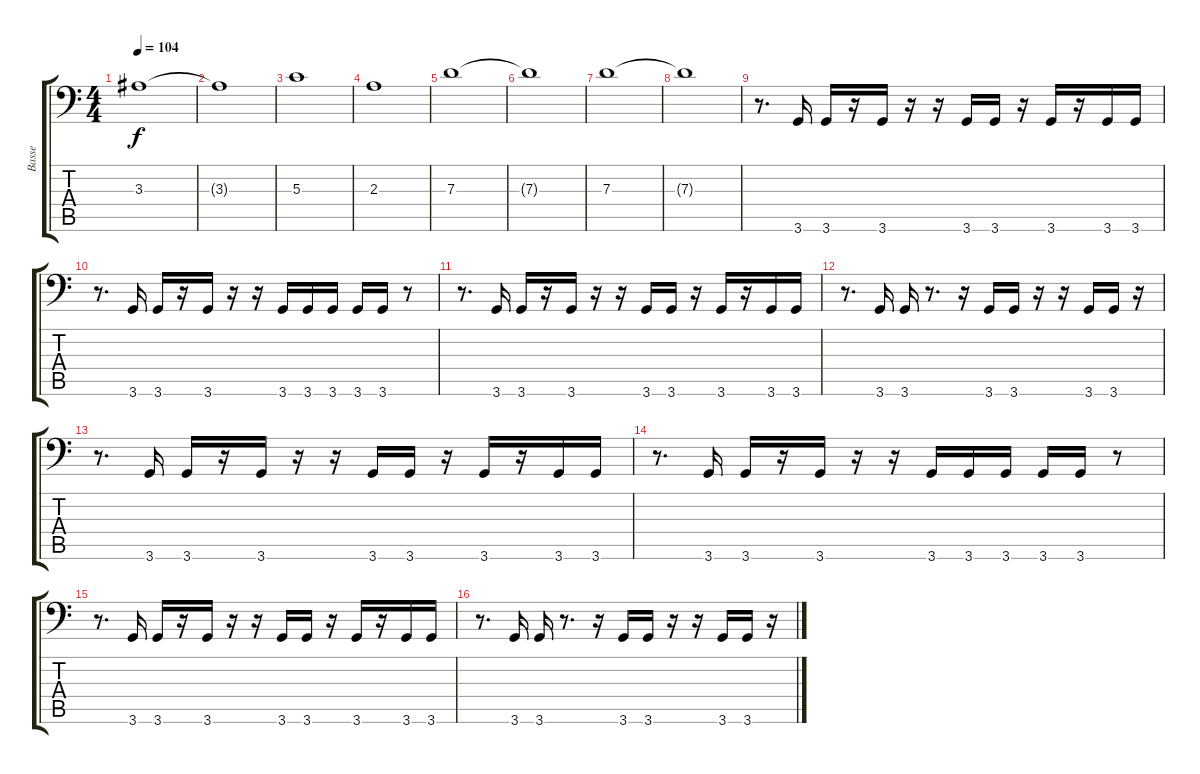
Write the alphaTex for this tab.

\track ("Basse" "Basse") {instrument acousticguitarnylon}
\staff {score tabs}
\tuning (E3 B2 G2 D2 A1 E1) {hide}
\ts (4 4)
\tempo 104
\clef f4
\ks c
3.3.1{dy f} |
3.3{t}.1 |
5.3.1 |
2.3.1 |
7.3.1 |
7.3{t}.1 |
7.3.1 |
7.3{t}.1 |
r.8{d} 3.6.16 3.6.16 r.16 3.6.16 r.16 r.16 3.6.16 3.6.16 r.16 3.6.16 r.16 3.6.16 3.6.16 |
r.8{d} 3.6.16 3.6.16 r.16 3.6.16 r.16 r.16 3.6.16 3.6.16 3.6.16 3.6.16 3.6.16 r.8 |
r.8{d} 3.6.16 3.6.16 r.16 3.6.16 r.16 r.16 3.6.16 3.6.16 r.16 3.6.16 r.16 3.6.16 3.6.16 |
r.8{d} 3.6.16 3.6.16 r.8{d} r.16 3.6.16 3.6.16 r.16 r.16 3.6.16 3.6.16 r.16 |
r.8{d} 3.6.16 3.6.16 r.16 3.6.16 r.16 r.16 3.6.16 3.6.16 r.16 3.6.16 r.16 3.6.16 3.6.16 |
r.8{d} 3.6.16 3.6.16 r.16 3.6.16 r.16 r.16 3.6.16 3.6.16 3.6.16 3.6.16 3.6.16 r.8 |
r.8{d} 3.6.16 3.6.16 r.16 3.6.16 r.16 r.16 3.6.16 3.6.16 r.16 3.6.16 r.16 3.6.16 3.6.16 |
r.8{d} 3.6.16 3.6.16 r.8{d} r.16 3.6.16 3.6.16 r.16 r.16 3.6.16 3.6.16 r.16
